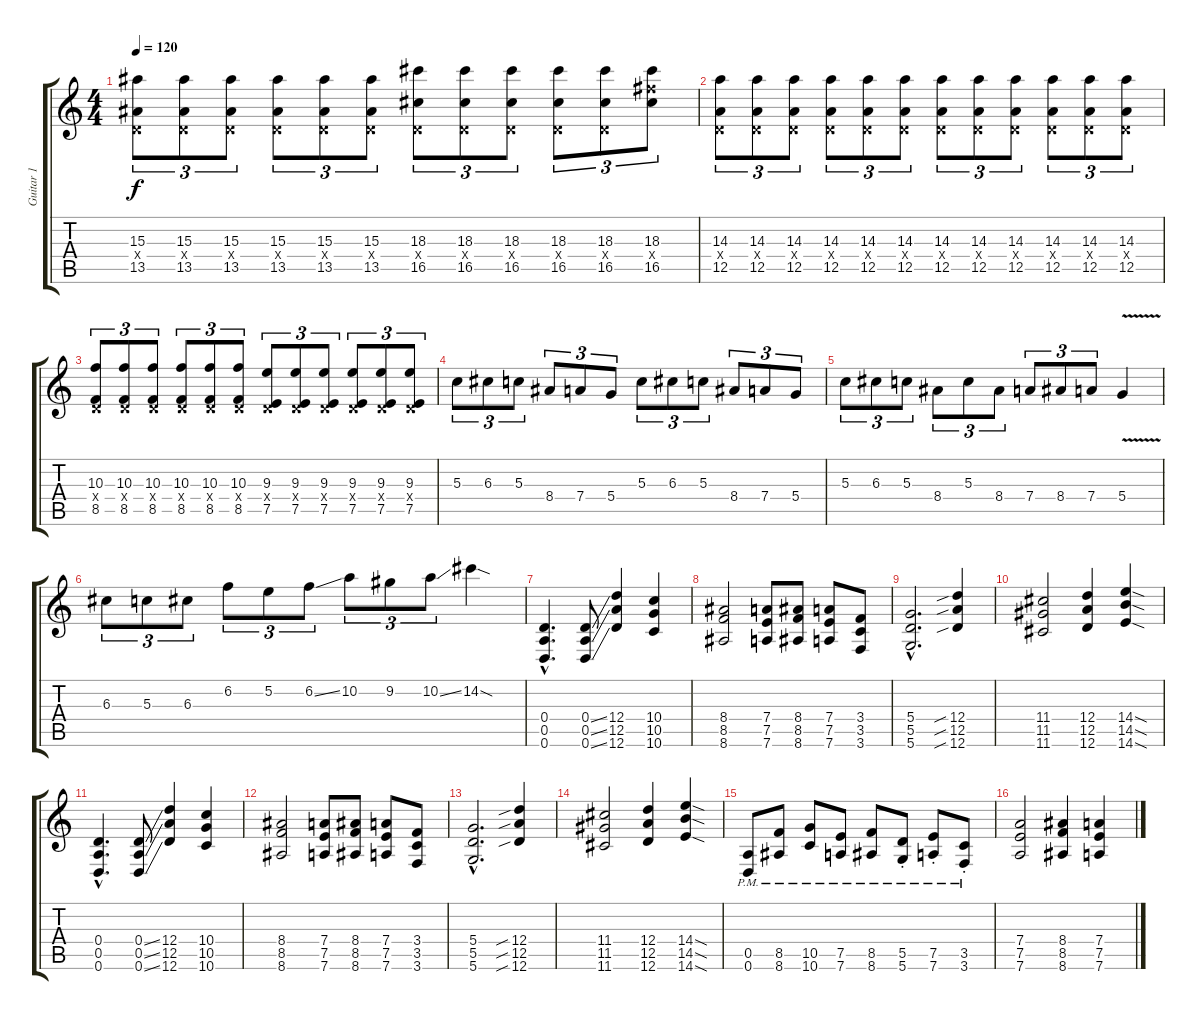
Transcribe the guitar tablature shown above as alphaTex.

\track ("Guitar 1" "Guitar 1") {instrument distortionguitar}
\staff {score tabs}
\tuning (E4 B3 G3 D3 A2 D2) {hide}
\ts (4 4)
\tempo 120
\clef g2
\ks c
(15.3 0.4{x} 13.5).8{tu (3 2) dy f} (15.3 0.4{x} 13.5).8{tu (3 2)} (15.3 0.4{x} 13.5).8{tu (3 2)} (15.3 0.4{x} 13.5).8{tu (3 2)} (15.3 0.4{x} 13.5).8{tu (3 2)} (15.3 0.4{x} 13.5).8{tu (3 2)} (18.3 0.4{x} 16.5).8{tu (3 2)} (18.3 0.4{x} 16.5).8{tu (3 2)} (18.3 0.4{x} 16.5).8{tu (3 2)} (18.3 0.4{x} 16.5).8{tu (3 2)} (18.3 0.4{x} 16.5).8{tu (3 2)} (18.3 16.4{x} 16.5).8{tu (3 2)} |
(14.3 0.4{x} 12.5).8{tu (3 2)} (14.3 0.4{x} 12.5).8{tu (3 2)} (14.3 0.4{x} 12.5).8{tu (3 2)} (14.3 0.4{x} 12.5).8{tu (3 2)} (14.3 0.4{x} 12.5).8{tu (3 2)} (14.3 0.4{x} 12.5).8{tu (3 2)} (14.3 0.4{x} 12.5).8{tu (3 2)} (14.3 0.4{x} 12.5).8{tu (3 2)} (14.3 0.4{x} 12.5).8{tu (3 2)} (14.3 0.4{x} 12.5).8{tu (3 2)} (14.3 0.4{x} 12.5).8{tu (3 2)} (14.3 0.4{x} 12.5).8{tu (3 2)} |
(10.3 0.4{x} 8.5).8{tu (3 2)} (10.3 0.4{x} 8.5).8{tu (3 2)} (10.3 0.4{x} 8.5).8{tu (3 2)} (10.3 0.4{x} 8.5).8{tu (3 2)} (10.3 0.4{x} 8.5).8{tu (3 2)} (10.3 0.4{x} 8.5).8{tu (3 2)} (9.3 0.4{x} 7.5).8{tu (3 2)} (9.3 0.4{x} 7.5).8{tu (3 2)} (9.3 0.4{x} 7.5).8{tu (3 2)} (9.3 0.4{x} 7.5).8{tu (3 2)} (9.3 0.4{x} 7.5).8{tu (3 2)} (9.3 0.4{x} 7.5).8{tu (3 2)} |
5.3.8{tu (3 2)} 6.3.8{tu (3 2)} 5.3.8{tu (3 2)} 8.4.8{tu (3 2)} 7.4.8{tu (3 2)} 5.4.8{tu (3 2)} 5.3.8{tu (3 2)} 6.3.8{tu (3 2)} 5.3.8{tu (3 2)} 8.4.8{tu (3 2)} 7.4.8{tu (3 2)} 5.4.8{tu (3 2)} |
5.3.8{tu (3 2)} 6.3.8{tu (3 2)} 5.3.8{tu (3 2)} 8.4.8{tu (3 2)} 5.3.8{tu (3 2)} 8.4.8{tu (3 2)} 7.4.8{tu (3 2)} 8.4.8{tu (3 2)} 7.4.8{tu (3 2)} 5.4{v}.4 |
6.3.8{tu (3 2)} 5.3.8{tu (3 2)} 6.3.8{tu (3 2)} 6.2.8{tu (3 2)} 5.2.8{tu (3 2)} 6.2{ss}.8{tu (3 2)} 10.2.8{tu (3 2)} 9.2.8{tu (3 2)} 10.2{ss}.8{tu (3 2)} 14.2{sod}.4 |
(0.4{hac} 0.5{hac} 0.6{hac}).4{d} (0.4{ss} 0.5{ss} 0.6{ss}).8 (12.4 12.5 12.6).4 (10.4 10.5 10.6).4 |
(8.4 8.5 8.6).2 (7.4 7.5 7.6).8 (8.4 8.5 8.6).8 (7.4 7.5 7.6).8 (3.4 3.5 3.6).8 |
(5.4{hac} 5.5{hac} 5.6{hac}).2{d} (12.4{sib} 12.5{sib} 12.6{sib}).4 |
(11.4 11.5 11.6).2 (12.4 12.5 12.6).4 (14.4{sod} 14.5{sod} 14.6{sod}).4 |
(0.4{hac} 0.5{hac} 0.6{hac}).4{d} (0.4{ss} 0.5{ss} 0.6{ss}).8 (12.4 12.5 12.6).4 (10.4 10.5 10.6).4 |
(8.4 8.5 8.6).2 (7.4 7.5 7.6).8 (8.4 8.5 8.6).8 (7.4 7.5 7.6).8 (3.4 3.5 3.6).8 |
(5.4{hac} 5.5{hac} 5.6{hac}).2{d} (12.4{sib} 12.5{sib} 12.6{sib}).4 |
(11.4 11.5 11.6).2 (12.4 12.5 12.6).4 (14.4{sod} 14.5{sod} 14.6{sod}).4 |
(0.5{pm} 0.6{pm}).8 (8.5{pm} 8.6{pm}).8 (10.5{pm} 10.6{pm}).8 (7.5{pm} 7.6{pm}).8 (8.5{pm} 8.6{pm}).8 (5.5{pm} 5.6{st}).8 (7.5{pm} 7.6{st}).8 (3.5{pm} 3.6{st}).8 |
(7.4 7.5 7.6).2 (8.4 8.5 8.6).4 (7.4 7.5 7.6).4
